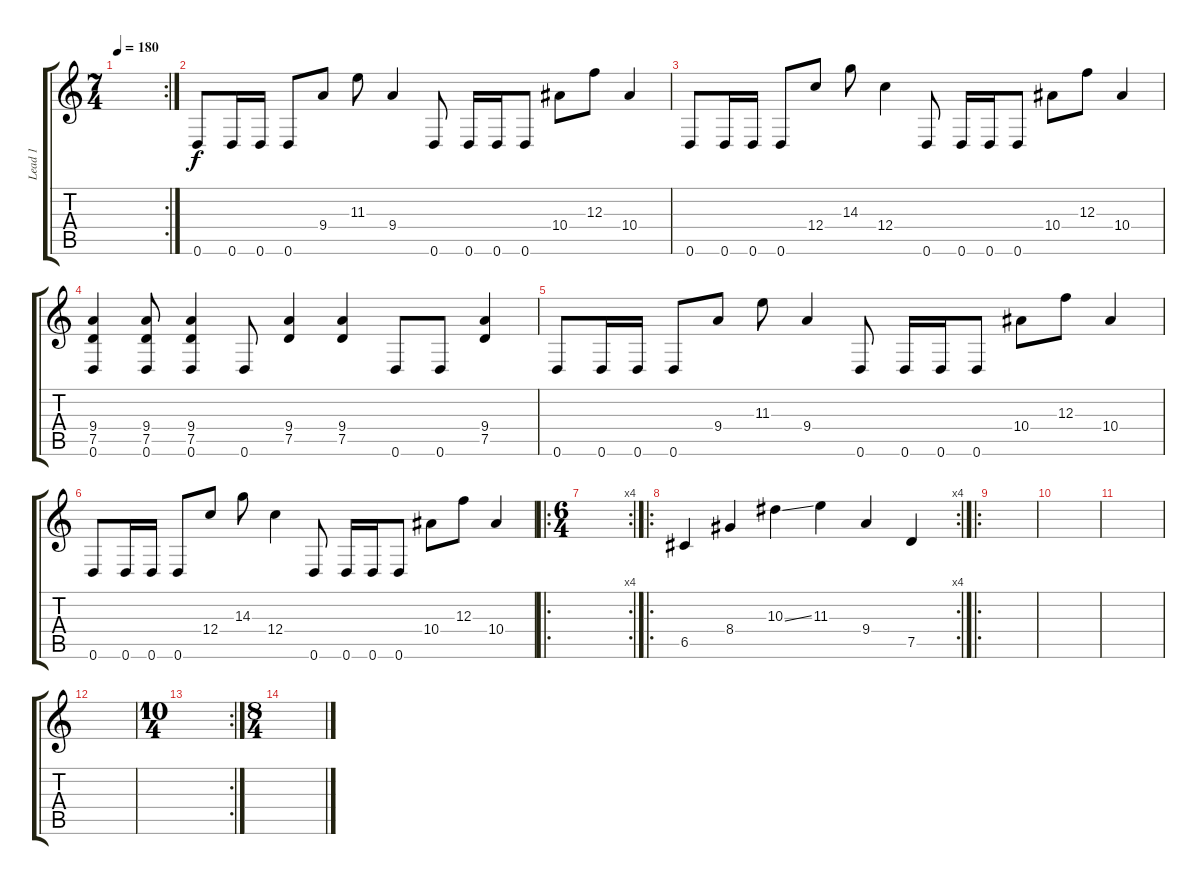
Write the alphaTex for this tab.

\track ("Lead 1" "Lead 1") {instrument distortionguitar}
\staff {score tabs}
\tuning (D4 A3 F3 C3 G2 D2) {hide}
\rc 2
\ts (7 4)
\tempo 180
\clef g2
\ks c
|
0.6.8 0.6.16 0.6.16 0.6.8 9.4.8 11.3.8 9.4.4 0.6.8 0.6.16 0.6.16 0.6.8 10.4.8 12.3.8 10.4.4 |
0.6.8 0.6.16 0.6.16 0.6.8 12.4.8 14.3.8 12.4.4 0.6.8 0.6.16 0.6.16 0.6.8 10.4.8 12.3.8 10.4.4 |
(9.4 7.5 0.6).4 (9.4 7.5 0.6).8 (9.4 7.5 0.6).4 0.6.8 (9.4 7.5).4 (9.4 7.5).4 0.6.8 0.6.8 (9.4 7.5).4 |
0.6.8 0.6.16 0.6.16 0.6.8 9.4.8 11.3.8 9.4.4 0.6.8 0.6.16 0.6.16 0.6.8 10.4.8 12.3.8 10.4.4 |
0.6.8 0.6.16 0.6.16 0.6.8 12.4.8 14.3.8 12.4.4 0.6.8 0.6.16 0.6.16 0.6.8 10.4.8 12.3.8 10.4.4 |
\ro
\rc 4
\ts (6 4)
|
\ro
\rc 4
6.5.4 8.4.4 10.3{ss}.4 11.3.4 9.4.4 7.5.4 |
\ro
|
|
|
|
\rc 2
\ts (10 4)
|
\ts (8 4)
